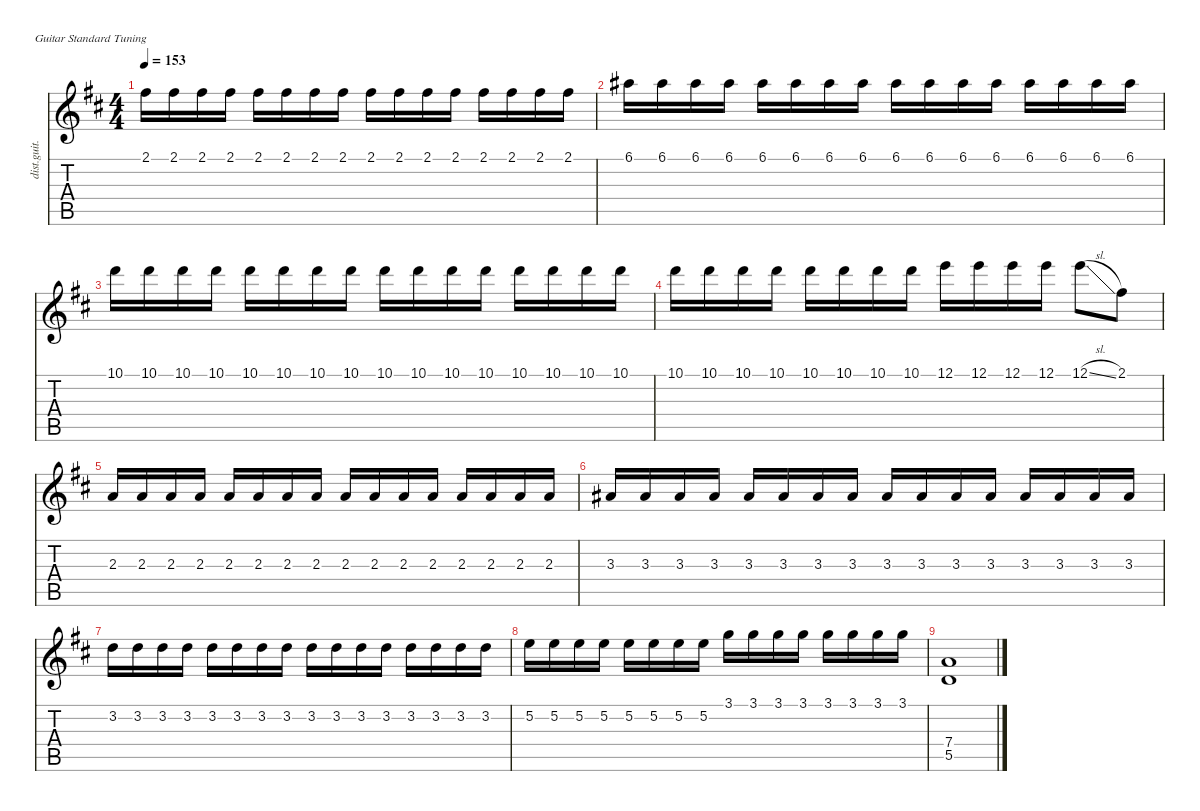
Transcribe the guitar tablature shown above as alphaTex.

\defaultSystemsLayout 4
\hideDynamics
\bracketExtendMode nobrackets
\track ("Distortion Guitar" "dist.guit.") {instrument distortionguitar}
\staff {score tabs}
\tuning (E4 B3 G3 D3 A2 E2)
\ts (4 4)
\tempo 153
\clef g2
\ks d
2.1{acc #}.16{dy mf beam Down} 2.1{acc #}.16{beam Down} 2.1{acc #}.16{beam Down} 2.1{acc #}.16{beam Down} 2.1{acc #}.16{beam Down} 2.1{acc #}.16{beam Down} 2.1{acc #}.16{beam Down} 2.1{acc #}.16{beam Down} 2.1{acc #}.16{beam Down} 2.1{acc #}.16{beam Down} 2.1{acc #}.16{beam Down} 2.1{acc #}.16{beam Down} 2.1{acc #}.16{beam Down} 2.1{acc #}.16{beam Down} 2.1{acc #}.16{beam Down} 2.1{acc #}.16{beam Down} |
6.1{acc #}.16{beam Down} 6.1{acc #}.16{beam Down} 6.1{acc #}.16{beam Down} 6.1{acc #}.16{beam Down} 6.1{acc #}.16{beam Down} 6.1{acc #}.16{beam Down} 6.1{acc #}.16{beam Down} 6.1{acc #}.16{beam Down} 6.1{acc #}.16{beam Down} 6.1{acc #}.16{beam Down} 6.1{acc #}.16{beam Down} 6.1{acc #}.16{beam Down} 6.1{acc #}.16{beam Down} 6.1{acc #}.16{beam Down} 6.1{acc #}.16{beam Down} 6.1{acc #}.16{beam Down} |
10.1{acc forcenatural}.16{beam Down} 10.1{acc forcenatural}.16{beam Down} 10.1{acc forcenatural}.16{beam Down} 10.1{acc forcenatural}.16{beam Down} 10.1{acc forcenatural}.16{beam Down} 10.1{acc forcenatural}.16{beam Down} 10.1{acc forcenatural}.16{beam Down} 10.1{acc forcenatural}.16{beam Down} 10.1{acc forcenatural}.16{beam Down} 10.1{acc forcenatural}.16{beam Down} 10.1{acc forcenatural}.16{beam Down} 10.1{acc forcenatural}.16{beam Down} 10.1{acc forcenatural}.16{beam Down} 10.1{acc forcenatural}.16{beam Down} 10.1{acc forcenatural}.16{beam Down} 10.1{acc forcenatural}.16{beam Down} |
10.1{acc forcenatural}.16{beam Down} 10.1{acc forcenatural}.16{beam Down} 10.1{acc forcenatural}.16{beam Down} 10.1{acc forcenatural}.16{beam Down} 10.1{acc forcenatural}.16{beam Down} 10.1{acc forcenatural}.16{beam Down} 10.1{acc forcenatural}.16{beam Down} 10.1{acc forcenatural}.16{beam Down} 12.1{acc forcenatural}.16{beam Down} 12.1{acc forcenatural}.16{beam Down} 12.1{acc forcenatural}.16{beam Down} 12.1{acc forcenatural}.16{beam Down} 12.1{sl acc forcenatural}.8{beam Down} 2.1{acc #}.8{beam Down} |
2.3{acc forcenatural}.16{beam Up} 2.3{acc forcenatural}.16{beam Up} 2.3{acc forcenatural}.16{beam Up} 2.3{acc forcenatural}.16{beam Up} 2.3{acc forcenatural}.16{beam Up} 2.3{acc forcenatural}.16{beam Up} 2.3{acc forcenatural}.16{beam Up} 2.3{acc forcenatural}.16{beam Up} 2.3{acc forcenatural}.16{beam Up} 2.3{acc forcenatural}.16{beam Up} 2.3{acc forcenatural}.16{beam Up} 2.3{acc forcenatural}.16{beam Up} 2.3{acc forcenatural}.16{beam Up} 2.3{acc forcenatural}.16{beam Up} 2.3{acc forcenatural}.16{beam Up} 2.3{acc forcenatural}.16{beam Up} |
3.3{acc #}.16{beam Up} 3.3{acc #}.16{beam Up} 3.3{acc #}.16{beam Up} 3.3{acc #}.16{beam Up} 3.3{acc #}.16{beam Up} 3.3{acc #}.16{beam Up} 3.3{acc #}.16{beam Up} 3.3{acc #}.16{beam Up} 3.3{acc #}.16{beam Up} 3.3{acc #}.16{beam Up} 3.3{acc #}.16{beam Up} 3.3{acc #}.16{beam Up} 3.3{acc #}.16{beam Up} 3.3{acc #}.16{beam Up} 3.3{acc #}.16{beam Up} 3.3{acc #}.16{beam Up} |
3.2{acc forcenatural}.16{beam Down} 3.2{acc forcenatural}.16{beam Down} 3.2{acc forcenatural}.16{beam Down} 3.2{acc forcenatural}.16{beam Down} 3.2{acc forcenatural}.16{beam Down} 3.2{acc forcenatural}.16{beam Down} 3.2{acc forcenatural}.16{beam Down} 3.2{acc forcenatural}.16{beam Down} 3.2{acc forcenatural}.16{beam Down} 3.2{acc forcenatural}.16{beam Down} 3.2{acc forcenatural}.16{beam Down} 3.2{acc forcenatural}.16{beam Down} 3.2{acc forcenatural}.16{beam Down} 3.2{acc forcenatural}.16{beam Down} 3.2{acc forcenatural}.16{beam Down} 3.2{acc forcenatural}.16{beam Down} |
5.2{acc forcenatural}.16{beam Down} 5.2{acc forcenatural}.16{beam Down} 5.2{acc forcenatural}.16{beam Down} 5.2{acc forcenatural}.16{beam Down} 5.2{acc forcenatural}.16{beam Down} 5.2{acc forcenatural}.16{beam Down} 5.2{acc forcenatural}.16{beam Down} 5.2{acc forcenatural}.16{beam Down} 3.1{acc forcenatural}.16{beam Down} 3.1{acc forcenatural}.16{beam Down} 3.1{acc forcenatural}.16{beam Down} 3.1{acc forcenatural}.16{beam Down} 3.1{acc forcenatural}.16{beam Down} 3.1{acc forcenatural}.16{beam Down} 3.1{acc forcenatural}.16{beam Down} 3.1{acc forcenatural}.16{beam Down} |
(5.5{acc forcenatural} 7.4{acc forcenatural}).1{beam Up}
